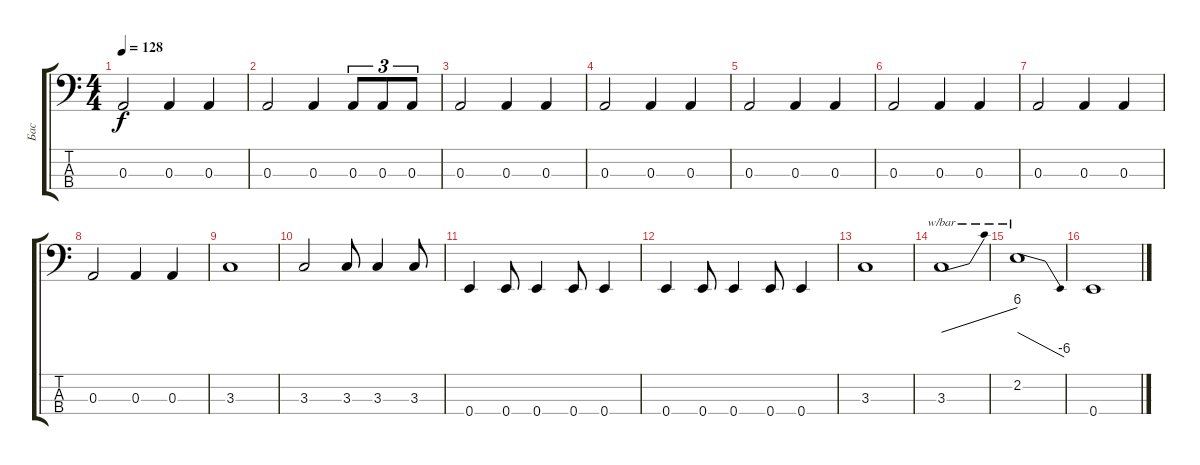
\track ("Бас" "Бас") {instrument electricbassfinger}
\staff {score tabs}
\tuning (G2 D2 A1 E1) {hide}
\ts (4 4)
\tempo 128
\clef f4
\ks c
0.3.2{dy f instrument electricbassfinger} 0.3.4 0.3.4 |
0.3.2 0.3.4 0.3.8{tu (3 2)} 0.3.8{tu (3 2)} 0.3.8{tu (3 2)} |
0.3.2 0.3.4 0.3.4 |
0.3.2 0.3.4 0.3.4 |
0.3.2 0.3.4 0.3.4 |
0.3.2 0.3.4 0.3.4 |
0.3.2 0.3.4 0.3.4 |
0.3.2 0.3.4 0.3.4 |
3.3.1 |
3.3.2 3.3.8 3.3.4 3.3.8 |
0.4.4 0.4.8 0.4.4 0.4.8 0.4.4 |
0.4.4 0.4.8 0.4.4 0.4.8 0.4.4 |
3.3.1 |
3.3.1{tbe (dive default 0 0 60 24)} |
2.2.1{tbe (dive default 0 0 60 -24)} |
0.4.1
